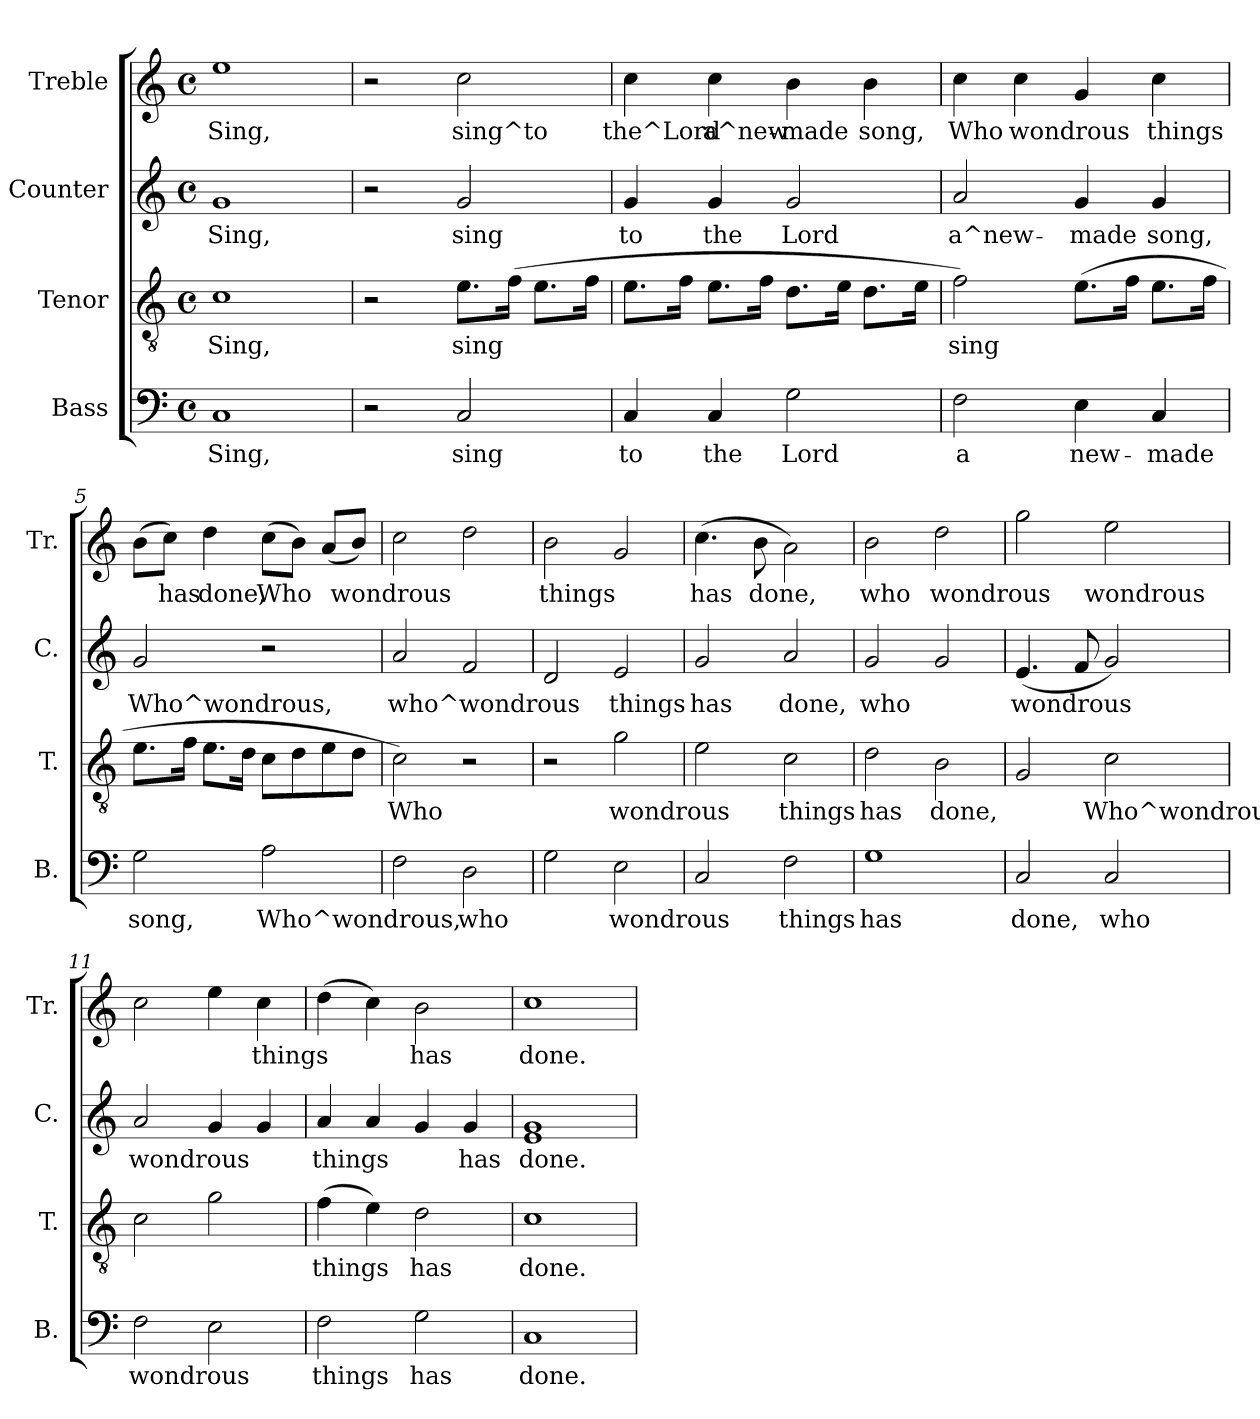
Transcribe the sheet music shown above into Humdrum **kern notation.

**kern	**text	**kern	**text	**kern	**text	**kern	**text
*part4	*part4	*part3	*part3	*part2	*part2	*part1	*part1
*staff4	*staff4	*staff3	*staff3	*staff2	*staff2	*staff1	*staff1
*I"Bass	*	*I"Tenor	*	*I"Counter	*	*I"Treble	*
*I'B.	*	*I'T.	*	*I'C.	*	*I'Tr.	*
!!LO:PB:g=z
*stria5	*	*stria5	*	*stria5	*	*stria5	*
*clefF4	*	*clefGv2	*	*clefG2	*	*clefG2	*
*k[]	*	*k[]	*	*k[]	*	*k[]	*
*C:	*	*C:	*	*C:	*	*C:	*
*M4/4	*	*M4/4	*	*M4/4	*	*M4/4	*
*met(c)	*	*met(c)	*	*met(c)	*	*met(c)	*
=1	=1	=1	=1	=1	=1	=1	=1
!	!LO:LY:b:cj	!	!LO:LY:b:cj	!	!LO:LY:b:cj	!	!LO:LY:b:cj
1C	Sing,	1c	Sing,	1g	Sing,	1ee	Sing,
=2	=2	=2	=2	=2	=2	=2	=2
2r	.	2r	.	2r	.	2r	.
!	!LO:LY:b:cj	!	!LO:LY:b:cj	!	!LO:LY:b:cj	!	!LO:LY:b:cj
2C/	sing	8.e\L	sing	2g/	sing	2cc\	sing^to
!	!	!	!LO:LY:b:cj	!	!	!	!
.	.	(>16f\J	.	.	.	.	.
!	!	!	!LO:LY:b:cj	!	!	!	!
.	.	8.e\L	.	.	.	.	.
!	!	!	!LO:LY:b:cj	!	!	!	!
.	.	16f\J	.	.	.	.	.
=3	=3	=3	=3	=3	=3	=3	=3
!	!LO:LY:b:cj	!	!LO:LY:b:cj	!	!LO:LY:b:cj	!	!LO:LY:b:cj
4C/	to	8.e\L	.	4g/	to	4cc\	the^Lord
!	!	!	!LO:LY:b:cj	!	!	!	!
.	.	16f\J	.	.	.	.	.
!	!LO:LY:b:cj	!	!LO:LY:b:cj	!	!LO:LY:b:cj	!	!LO:LY:b:cj
4C/	the	8.e\L	.	4g/	the	4cc\	a^new-
!	!	!	!LO:LY:b:cj	!	!	!	!
.	.	16f\J	.	.	.	.	.
!	!LO:LY:b:cj	!	!LO:LY:b:cj	!	!LO:LY:b:cj	!	!LO:LY:b:cj
2G\	Lord	8.d\L	.	2g/	Lord	4b\	-made
!	!	!	!LO:LY:b:cj	!	!	!	!
.	.	16e\J	.	.	.	.	.
!	!	!	!LO:LY:b:cj	!	!	!	!LO:LY:b:cj
.	.	8.d\L	.	.	.	4b\	song,
!	!	!	!LO:LY:b:cj	!	!	!	!
.	.	16e\J	.	.	.	.	.
=4	=4	=4	=4	=4	=4	=4	=4
!	!LO:LY:b:cj	!	!LO:LY:b:cj	!	!LO:LY:b:cj	!	!LO:LY:b:cj
2F\	a	2f\)	sing	2a/	a^new-	4cc\	Who
!	!	!	!	!	!	!	!LO:LY:b:cj
.	.	.	.	.	.	4cc\	wondrous
!	!LO:LY:b:cj	!	!LO:LY:b:cj	!	!LO:LY:b:cj	!	!LO:LY:b:cj
4E\	new-	(>8.e\L	.	4g/	-made	4g/	.
!	!	!	!LO:LY:b:cj	!	!	!	!
.	.	16f\J	.	.	.	.	.
!	!LO:LY:b:cj	!	!LO:LY:b:cj	!	!LO:LY:b:cj	!	!LO:LY:b:cj
4C/	-made	8.e\L	.	4g/	song,	4cc\	things
!	!	!	!LO:LY:b:cj	!	!	!	!
.	.	16f\J	.	.	.	.	.
=5	=5	=5	=5	=5	=5	=5	=5
!	!LO:LY:b:cj	!	!LO:LY:b:cj	!	!LO:LY:b:cj	!	!LO:LY:b:cj
2G\	song,	8.e\L	.	2g/	Who^wondrous,	(>8b>\L	.
!	!	!	!	!	!	!	!LO:LY:b:cj
.	.	.	.	.	.	8cc\J)	has
!	!	!	!LO:LY:b:cj	!	!	!	!
.	.	16f\J	.	.	.	.	.
!	!	!	!LO:LY:b:cj	!	!	!	!LO:LY:b:cj
.	.	8.e\L	.	.	.	4dd\	done,
!	!	!	!LO:LY:b:cj	!	!	!	!
.	.	16d\J	.	.	.	.	.
!	!LO:LY:b:cj	!	!LO:LY:b:cj	!	!	!	!LO:LY:b:cj
2A\	Who^wondrous,	8c\L	.	2r	.	(>8cc\L	Who
!	!	!	!LO:LY:b:cj	!	!	!	!LO:LY:b:cj
.	.	8d\	.	.	.	8b\J)	.
!	!	!	!LO:LY:b:cj	!	!	!	!LO:LY:b:cj
.	.	8e\	.	.	.	(<8a/L	.
!	!	!	!LO:LY:b:cj	!	!	!	!LO:LY:b:cj
.	.	8d\J	.	.	.	8b/J)	wondrous
=6	=6	=6	=6	=6	=6	=6	=6
!	!LO:LY:b:cj	!	!LO:LY:b:cj	!	!LO:LY:b:cj	!	!LO:LY:b:cj
2F\	.	2c\)	Who	2a/	who^wondrous	2cc\	.
!	!LO:LY:b:cj	!	!	!	!LO:LY:b:cj	!	!LO:LY:b:cj
2D\	who	2r	.	2f/	.	2dd\	.
=7	=7	=7	=7	=7	=7	=7	=7
!	!LO:LY:b:cj	!	!	!	!LO:LY:b:cj	!	!LO:LY:b:cj
2G\	.	2r	.	2d/	.	2b\	things
!	!LO:LY:b:cj	!	!LO:LY:b:cj	!	!LO:LY:b:cj	!	!LO:LY:b:cj
2E\	wondrous	2g\	wondrous	2e/	things	2g/	.
=8	=8	=8	=8	=8	=8	=8	=8
!	!LO:LY:b:cj	!	!LO:LY:b:cj	!	!LO:LY:b:cj	!	!LO:LY:b:cj
2C/	.	2e\	.	2g/	has	(>4.cc\	has
!	!	!	!	!	!	!	!LO:LY:b:cj
.	.	.	.	.	.	8b\	done,
!	!LO:LY:b:cj	!	!LO:LY:b:cj	!	!LO:LY:b:cj	!	!LO:LY:b:cj
2F\	things	2c\	things	2a/	done,	2a\)	.
=9	=9	=9	=9	=9	=9	=9	=9
!	!LO:LY:b:cj	!	!LO:LY:b:cj	!	!LO:LY:b:cj	!	!LO:LY:b:cj
1G	has	2d\	has	2g/	who	2b\	who
!	!	!	!LO:LY:b:cj	!	!LO:LY:b:cj	!	!LO:LY:b:cj
.	.	2B\	done,	2g/	.	2dd\	wondrous
=10	=10	=10	=10	=10	=10	=10	=10
!	!LO:LY:b:cj	!	!LO:LY:b:cj	!	!LO:LY:b:cj	!	!LO:LY:b:cj
2C/	done,	2G/	.	(<4.e/	wondrous	2gg\	.
!	!	!	!	!	!LO:LY:b:cj	!	!
.	.	.	.	8f/	.	.	.
!	!LO:LY:b:cj	!	!LO:LY:b:cj	!	!LO:LY:b:cj	!	!LO:LY:b:cj
2C/	who	2c\	Who^wondrous	2g/)	.	2ee\	wondrous
=11	=11	=11	=11	=11	=11	=11	=11
!	!LO:LY:b:cj	!	!LO:LY:b:cj	!	!LO:LY:b:cj	!	!LO:LY:b:cj
2F\	wondrous	2c\	.	2a/	wondrous	2cc\	.
!	!LO:LY:b:cj	!	!LO:LY:b:cj	!	!LO:LY:b:cj	!	!LO:LY:b:cj
2E\	.	2g\	.	4g/	.	4ee\	.
!	!	!	!	!	!LO:LY:b:cj	!	!LO:LY:b:cj
.	.	.	.	4g/	.	4cc\	things
=12	=12	=12	=12	=12	=12	=12	=12
!	!LO:LY:b:cj	!	!LO:LY:b:cj	!	!LO:LY:b:cj	!	!LO:LY:b:cj
2F\	things	(>4f\	things	4a/	things	(>4dd\	.
!	!	!	!LO:LY:b:cj	!	!LO:LY:b:cj	!	!LO:LY:b:cj
.	.	4e\)	.	4a/	.	4cc\)	.
!	!LO:LY:b:cj	!	!LO:LY:b:cj	!	!LO:LY:b:cj	!	!LO:LY:b:cj
2G\	has	2d\	has	4g/	.	2b\	has
!	!	!	!	!	!LO:LY:b:cj	!	!
.	.	.	.	4g/	has	.	.
=13	=13	=13	=13	=13	=13	=13	=13
!	!LO:LY:b:cj	!	!LO:LY:b:cj	!	!LO:LY:b:cj	!	!LO:LY:b:cj
1C	done.	1c	done.	1e 1g	done.	1cc	done.
=	=	=	=	=	=	=	=
*-	*-	*-	*-	*-	*-	*-	*-
